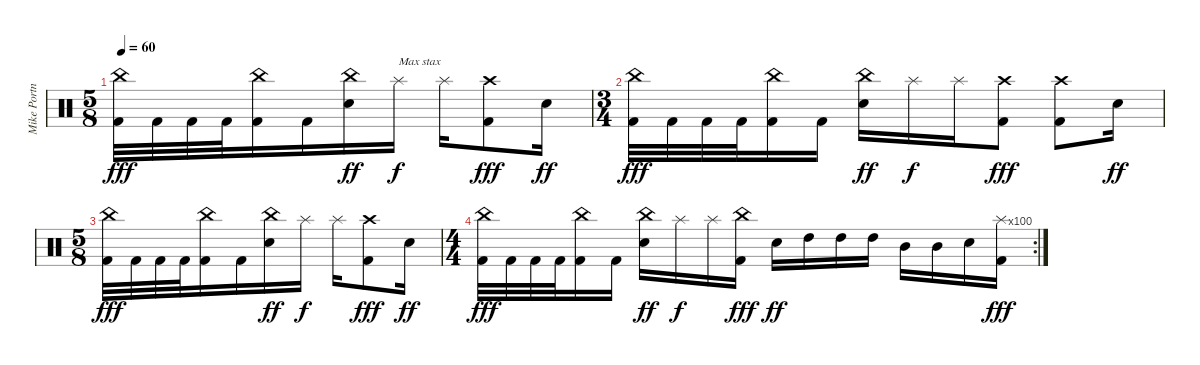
\track ("Mike Portnoy" "Mike Portn") {instrument percussion}
\staff {score}
\articulation defaults
\ts (5 8)
\tempo 60
\clef neutral
\ks c
("China (hit)" "Kick (hit) 2").32{dy fff} "Kick (hit) 2".32 "Kick (hit) 2".32 "Kick (hit) 2".32 ("China (hit)" "Kick (hit) 2").16 "Kick (hit) 2".16 ("China (hit)" "Electric Snare (hit)").16{dy ff} "Splash (hit)".16{txt "Max stax" dy f} "Splash (hit)".16 ("Crash high (hit)" "Kick (hit) 2").8{dy fff} "Electric Snare (hit)".16{dy ff} |
\ts (3 4)
("China (hit)" "Kick (hit) 2").32{dy fff} "Kick (hit) 2".32 "Kick (hit) 2".32 "Kick (hit) 2".32 ("China (hit)" "Kick (hit) 2").16 "Kick (hit) 2".16 ("China (hit)" "Electric Snare (hit)").16{dy ff} "Splash (hit)".16{dy f} "Splash (hit)".16 ("Crash high (hit)" "Kick (hit) 2").8{dy fff} ("Crash high (hit)" "Kick (hit) 2").8 "Electric Snare (hit)".16{dy ff} |
\ts (5 8)
("China (hit)" "Kick (hit) 2").32{dy fff} "Kick (hit) 2".32 "Kick (hit) 2".32 "Kick (hit) 2".32 ("China (hit)" "Kick (hit) 2").16 "Kick (hit) 2".16 ("China (hit)" "Electric Snare (hit)").16{dy ff} "Splash (hit)".16{dy f} "Splash (hit)".16 ("Crash high (hit)" "Kick (hit) 2").8{dy fff} "Electric Snare (hit)".16{dy ff} |
\rc 100
\ts (4 4)
("China (hit)" "Kick (hit) 2").32{dy fff} "Kick (hit) 2".32 "Kick (hit) 2".32 "Kick (hit) 2".32 ("China (hit)" "Kick (hit) 2").16 "Kick (hit) 2".16 ("China (hit)" "Electric Snare (hit)").16{dy ff} "Splash (hit)".16{dy f} "Splash (hit)".16 ("China (hit)" "Kick (hit) 2").16{dy fff} "Electric Snare (hit)".16{dy ff} "High Tom (hit)".16 "High Tom (hit)".16 "High Tom (hit)".16 "Mid Tom (hit)".16 "Mid Tom (hit)".16 "Electric Snare (hit)".16 ("Splash (hit)" "Kick (hit) 2").16{dy fff}
